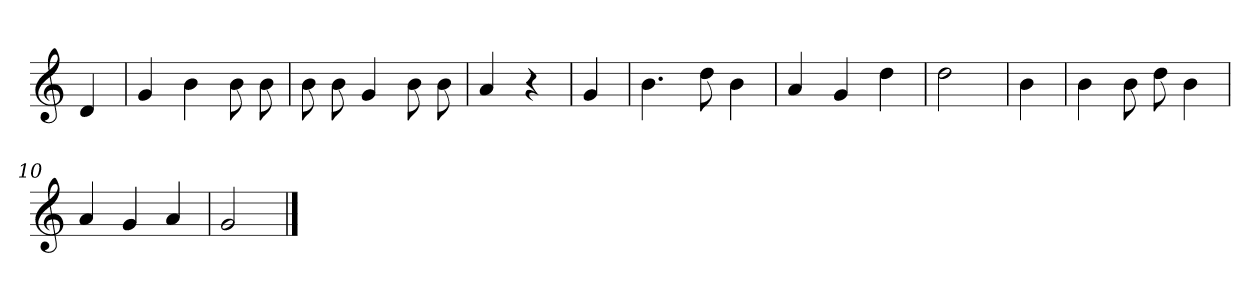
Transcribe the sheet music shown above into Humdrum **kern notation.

**kern
*part1
*staff1
*clefG2
*k[]
=
4d
=1
4g
4b
8b
8b
=2
8b
8b
4g
8b
8b
=3
4a
4r
=4
4g
=5
4.b
8dd
4b
=6
4a
4g
4dd
=7
2dd
=8
4b
=9
4b
8b
8dd
4b
=10
4a
4g
4a
=11
2g
==
*-
